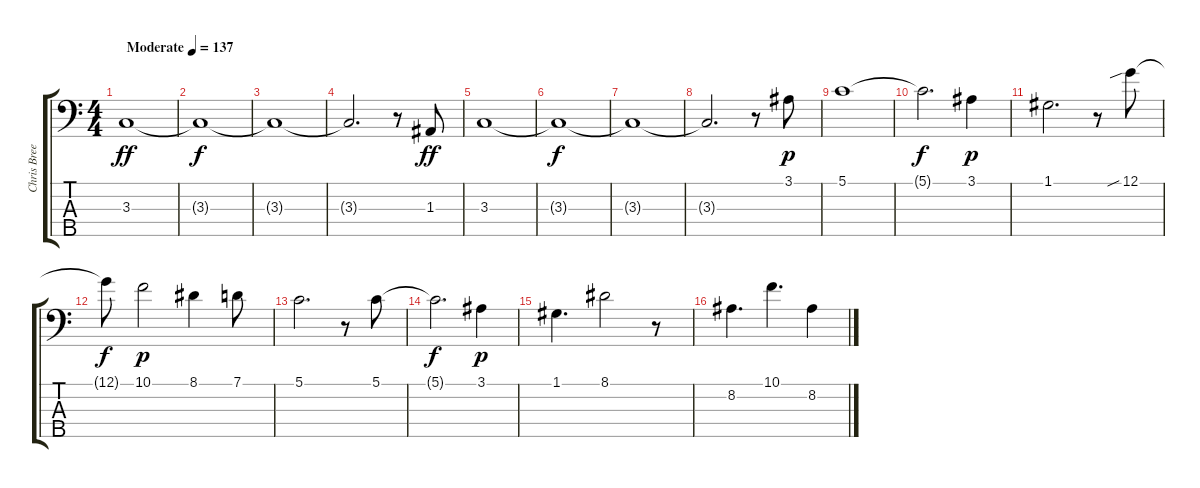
\track ("Chris Breeze" "Chris Bree") {instrument electricbassfinger}
\staff {score tabs}
\tuning (G2 D2 A1 E1 B0) {hide}
\ts (4 4)
\tempo (137 "Moderate")
\clef f4
\ks c
3.3.1{dy ff instrument electricbassfinger} |
3.3{t}.1{dy f} |
3.3{t}.1 |
3.3{t}.2{d} r.8 1.3.8{dy ff} |
3.3.1 |
3.3{t}.1{dy f} |
3.3{t}.1 |
3.3{t}.2{d} r.8 3.1.8{dy p} |
5.1.1 |
5.1{t}.2{d dy f} 3.1.4{dy p} |
1.1.2{d} r.8 12.1{sib}.8 |
12.1{t}.8{dy f} 10.1.2{dy p} 8.1.4 7.1.8 |
5.1.2{d} r.8 5.1.8 |
5.1{t}.2{d dy f} 3.1.4{dy p} |
1.1.4{d} 8.1.2 r.8 |
8.2.4{d} 10.1.4{d} 8.2.4
